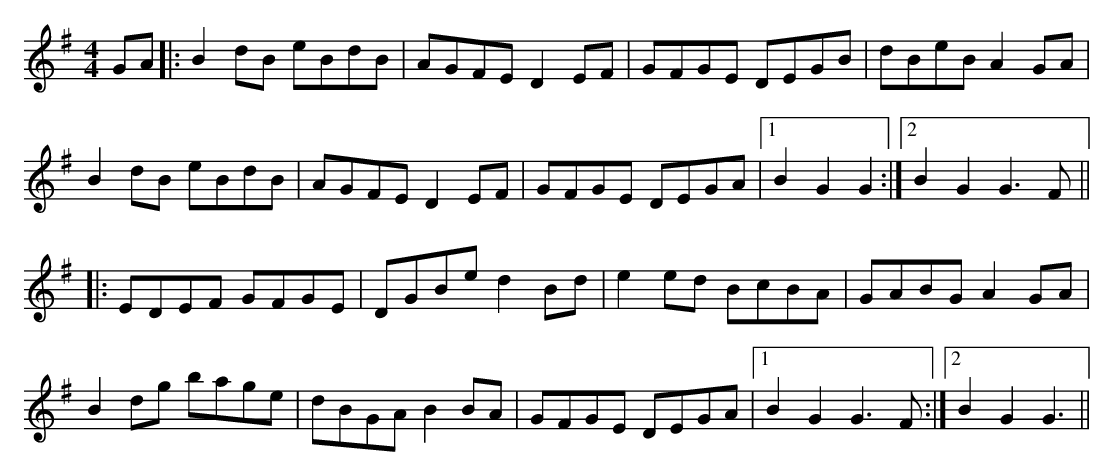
X:1
M:4/4
K:G
GA|:B2dB eBdB|AGFE D2EF|GFGE DEGB|dBeB A2GA|
B2dB eBdB|AGFE D2EF|GFGE DEGA|1 B2G2 G2:|2 B2G2 G3F||
|:EDEF GFGE|DGBe d2Bd|e2ed BcBA|GABG A2GA|
B2dg bage|dBGA B2BA|GFGE DEGA|1 B2G2 G3F:|2 B2G2 G3||
